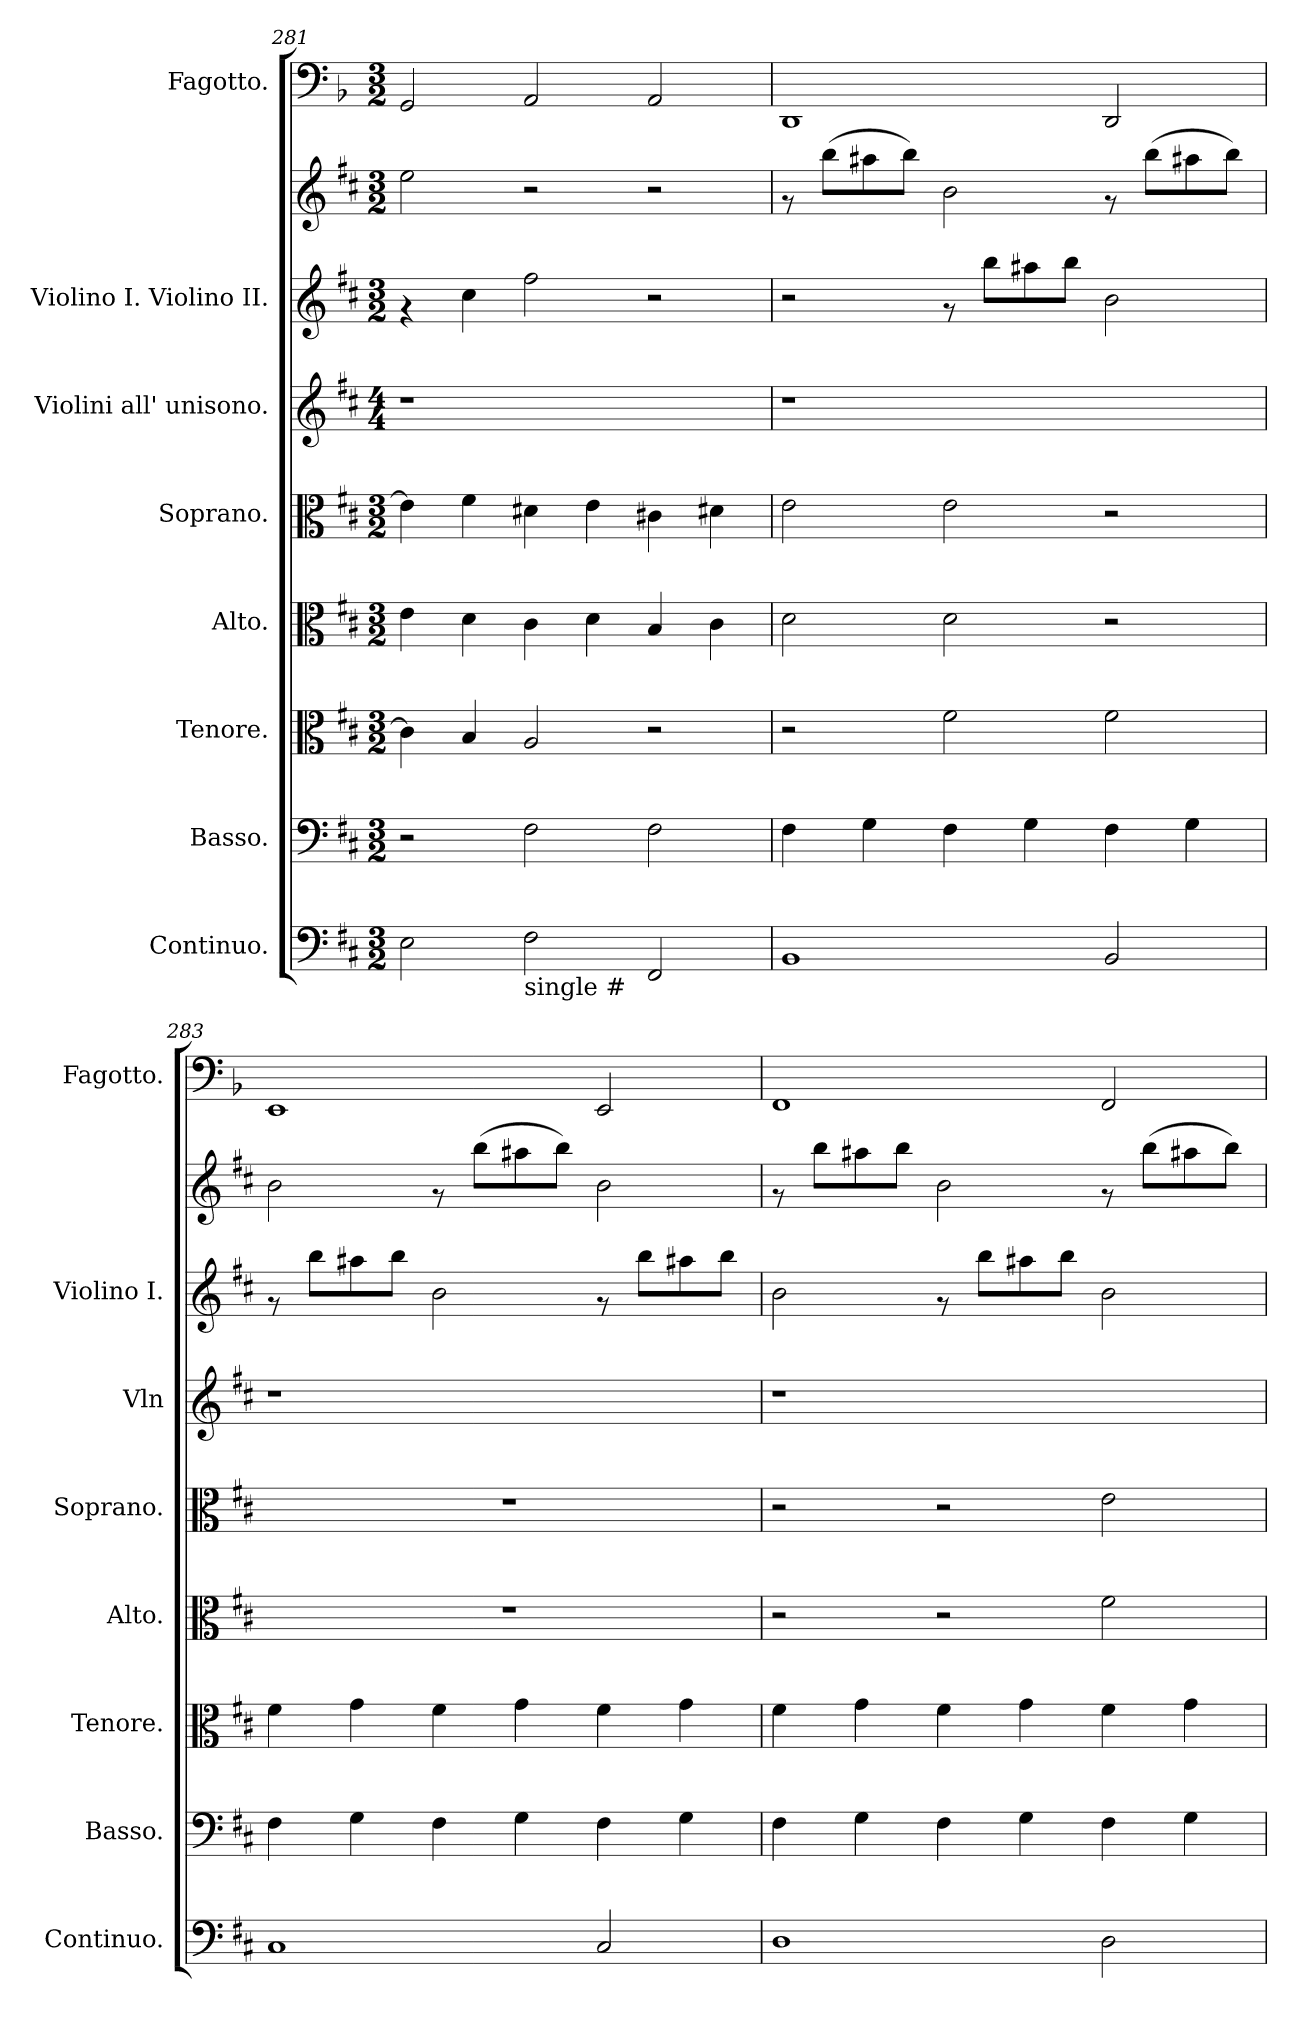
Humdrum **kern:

**kern	**kern	**kern	**kern	**kern	**kern	**kern	**kern	**kern
*part8	*part7	*part6	*part5	*part4	*part3	*part2	*part2	*part1
*staff9	*staff8	*staff7	*staff6	*staff5	*staff4	*staff3	*staff2	*staff1
*I"Continuo.	*I"Basso.	*I"Tenore.	*I"Alto.	*I"Soprano.	*I"Violini all' unisono.	*I"Violino I. Violino II.	*	*I"Fagotto.
*I'Continuo.	*I'Basso.	*I'Tenore.	*I'Alto.	*I'Soprano.	*I'Vln	*I'Violino I.	*	*I'Fagotto.
*clefF4	*clefF4	*clefC3	*clefC3	*clefC3	*clefG2	*clefG2	*clefG2	*clefF4
*	*	*	*	*	*	*	*	*ITrd2c3
*k[f#c#]	*k[f#c#]	*k[f#c#]	*k[f#c#]	*k[f#c#]	*k[f#c#]	*k[f#c#]	*k[f#c#]	*k[f#c#]
*D:	*D:	*D:	*D:	*D:	*D:	*D:	*D:	*D:
*M3/2	*M3/2	*M3/2	*M3/2	*M3/2	*M4/4	*M3/2	*M3/2	*M3/2
=281	=281	=281	=281	=281	=281	=281	=281	=281
2E\	2r	4c#\]	4e\	4e\]	1r	4rf	2ee\	2EE/
.	.	4B/	4d\	4f#\	.	4cc#\	.	.
!LO:TX:b:t=single #	!	!	!	!	!	!	!	!
2F#\	2F#\	2A/	4c#\	4d#X\	.	2ff#\	2r	2FF#/
.	.	.	4d\	4e\	.	.	.	.
2FF#/	2F#\	2r	4B/	4c#X\	2ryy	2r	2r	2FF#/
.	.	.	4c#\	4d#X\	.	.	.	.
=282!	=282!	=282!	=282!	=282!	=282!	=282!	=282!	=282!
1BB	4F#\	2r	2d\	2e\	1r	2r	8rf	1BBB
.	.	.	.	.	.	.	(>8bb\L	.
.	4G\	.	.	.	.	.	8aa#X\	.
.	.	.	.	.	.	.	8bb\J)	.
.	4F#\	2f#\	2d\	2e\	.	8rf	2b\	.
.	.	.	.	.	.	8bb\L	.	.
.	4G\	.	.	.	.	8aa#X\	.	.
.	.	.	.	.	.	8bb\J	.	.
2BB/	4F#\	2f#\	2r	2r	2ryy	2b\	8rf	2BBB/
.	.	.	.	.	.	.	(>8bb\L	.
.	4G\	.	.	.	.	.	8aa#X\	.
.	.	.	.	.	.	.	8bb\J)	.
!!LO:LB:g=z
=283!	=283!	=283!	=283!	=283!	=283!	=283!	=283!	=283!
1C#	4F#\	4f#\	1.r	1.r	1r	8rf	2b\	1CC#
.	.	.	.	.	.	8bb\L	.	.
.	4G\	4g\	.	.	.	8aa#X\	.	.
.	.	.	.	.	.	8bb\J	.	.
.	4F#\	4f#\	.	.	.	2b\	8rf	.
.	.	.	.	.	.	.	(>8bb\L	.
.	4G\	4g\	.	.	.	.	8aa#X\	.
.	.	.	.	.	.	.	8bb\J)	.
2C#/	4F#\	4f#\	.	.	2ryy	8rf	2b\	2CC#/
.	.	.	.	.	.	8bb\L	.	.
.	4G\	4g\	.	.	.	8aa#X\	.	.
.	.	.	.	.	.	8bb\J	.	.
=284!	=284!	=284!	=284!	=284!	=284!	=284!	=284!	=284!
1D	4F#\	4f#\	2r	2r	1r	2b\	8rf	1DD
.	.	.	.	.	.	.	8bb\L	.
.	4G\	4g\	.	.	.	.	8aa#X\	.
.	.	.	.	.	.	.	8bb\J	.
.	4F#\	4f#\	2r	2r	.	8rf	2b\	.
.	.	.	.	.	.	8bb\L	.	.
.	4G\	4g\	.	.	.	8aa#X\	.	.
.	.	.	.	.	.	8bb\J	.	.
2D\	4F#\	4f#\	2f#\	2e\	2ryy	2b\	8rf	2DD/
.	.	.	.	.	.	.	(>8bb\L	.
.	4G\	4g\	.	.	.	.	8aa#X\	.
.	.	.	.	.	.	.	8bb\J)	.
=!	=!	=!	=!	=!	=!	=!	=!	=!
*-	*-	*-	*-	*-	*-	*-	*-	*-
